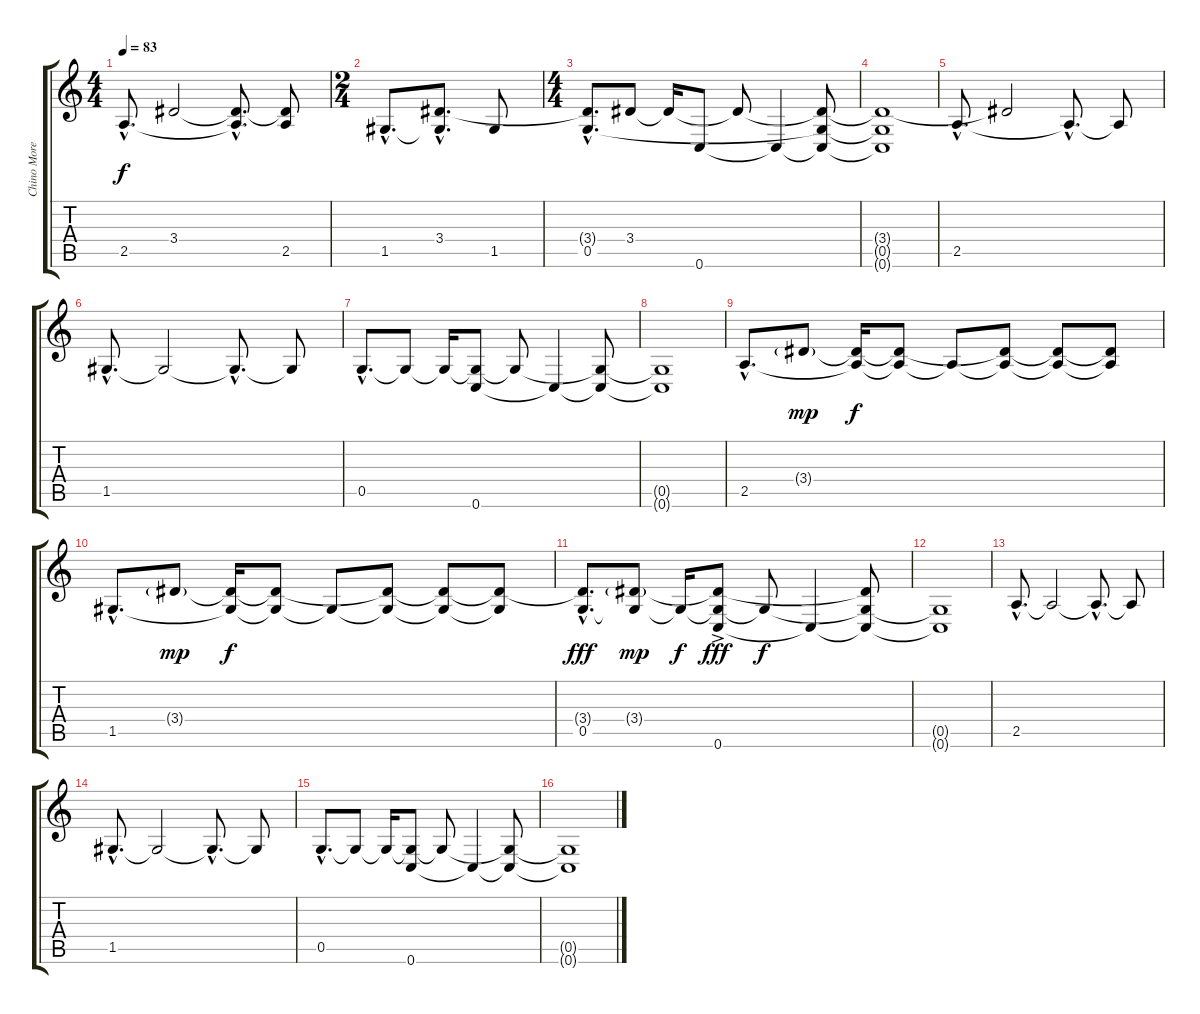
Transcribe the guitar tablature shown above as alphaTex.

\track ("Chino Moreno" "Chino More") {instrument electricguitarjazz}
\staff {score tabs}
\tuning (D4 A3 F3 C3 G2 C2) {hide}
\ts (4 4)
\tempo 83
\clef g2
\ks c
2.5{hac}.8{d dy f instrument electricguitarjazz} 3.4.2 (3.4{hac t} 2.5{hac t}).8{d} (3.4{t} 2.5).8 |
\ts (2 4)
1.5{hac}.8{d} (3.4{hac} 1.5{hac t}).8{d} 1.5.8 |
\ts (4 4)
(3.4{hac t} 0.5{hac}).8{d} 3.4.8 3.4{t}.16 0.6.8 3.4{t}.8 0.6{t}.4 (3.4{t} 0.5{t} 0.6{t}).8 |
(3.4{t} 0.5{t} 0.6{t}).1 |
2.5{hac}.8{d} 3.4{t}.2 2.5{hac t}.8{d} 2.5{t}.8 |
1.5{hac}.8{d} 1.5{t}.2 1.5{hac t}.8{d} 1.5{t}.8 |
0.5{hac}.8{d} 0.5{t}.8 0.5{t}.16 (0.5{t} 0.6).8 0.5{t}.8 0.6{t}.4 (0.5{t} 0.6{t}).8 |
(0.5{t} 0.6{t}).1 |
2.5{hac}.8{d} 3.4{g}.8{dy mp} (3.4{t} 2.5{t}).16{dy f} (3.4{t} 2.5{t}).8 2.5{t}.8 (3.4{t} 2.5{t}).8 (3.4{t} 2.5{t}).8 (3.4{t} 2.5{t}).8 |
1.5{hac}.8{d} 3.4{g}.8{dy mp} (3.4{t} 1.5{t}).16{dy f} (3.4{t} 1.5{t}).8 1.5{t}.8 (3.4{t} 1.5{t}).8 (3.4{t} 1.5{t}).8 (3.4{t} 1.5{t}).8 |
(3.4{hac t} 0.5{hac}).8{d dy fff} (3.4{g} 0.5{t}).8{dy mp} 0.5{t}.16{dy f} (3.4{t} 0.5{t} 0.6{ac}).8{dy fff} 0.5{t}.8{dy f} 0.6{t}.4 (3.4{t} 0.5{t} 0.6{t}).8 |
(0.5{t} 0.6{t}).1 |
2.5{hac}.8{d} 2.5{t}.2 2.5{hac t}.8{d} 2.5{t}.8 |
1.5{hac}.8{d} 1.5{t}.2 1.5{hac t}.8{d} 1.5{t}.8 |
0.5{hac}.8{d} 0.5{t}.8 0.5{t}.16 (0.5{t} 0.6).8 0.5{t}.8 0.6{t}.4 (0.5{t} 0.6{t}).8 |
(0.5{t} 0.6{t}).1
